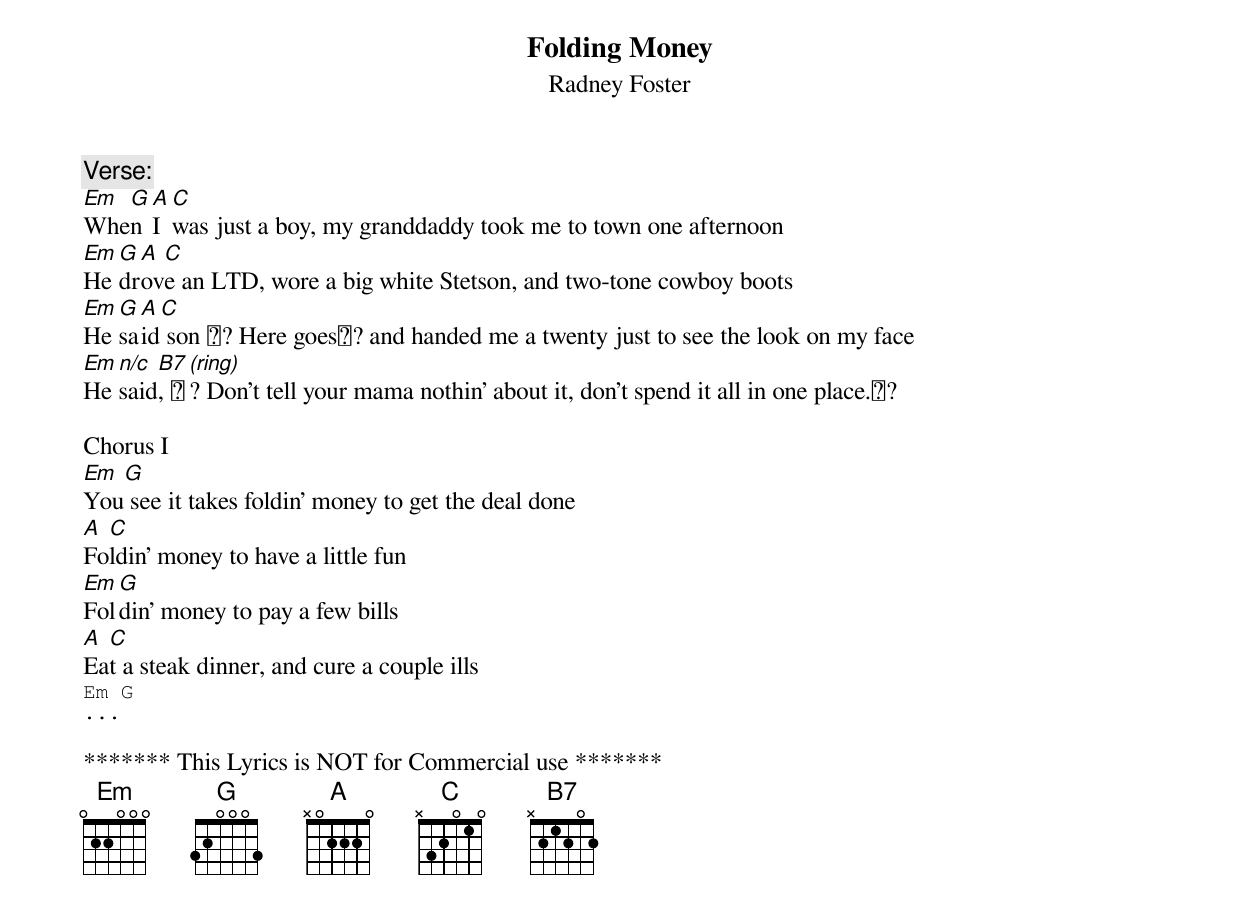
Folding Money
Radney Foster

Verse:
Em G A C
When I was just a boy, my granddaddy took me to town one afternoon
Em G A C
He drove an LTD, wore a big white Stetson, and two-tone cowboy boots
Em G A C
He said son 창? Here goes창? and handed me a twenty just to see the look on my face
Em n/c B7 (ring)
He said, 창? Don't tell your mama nothin' about it, don't spend it all in one place.창?

Chorus I
Em G
You see it takes foldin' money to get the deal done
A C
Foldin' money to have a little fun
Em G
Foldin' money to pay a few bills
A C
Eat a steak dinner, and cure a couple ills
Em G
...

******* This Lyrics is NOT for Commercial use *******
